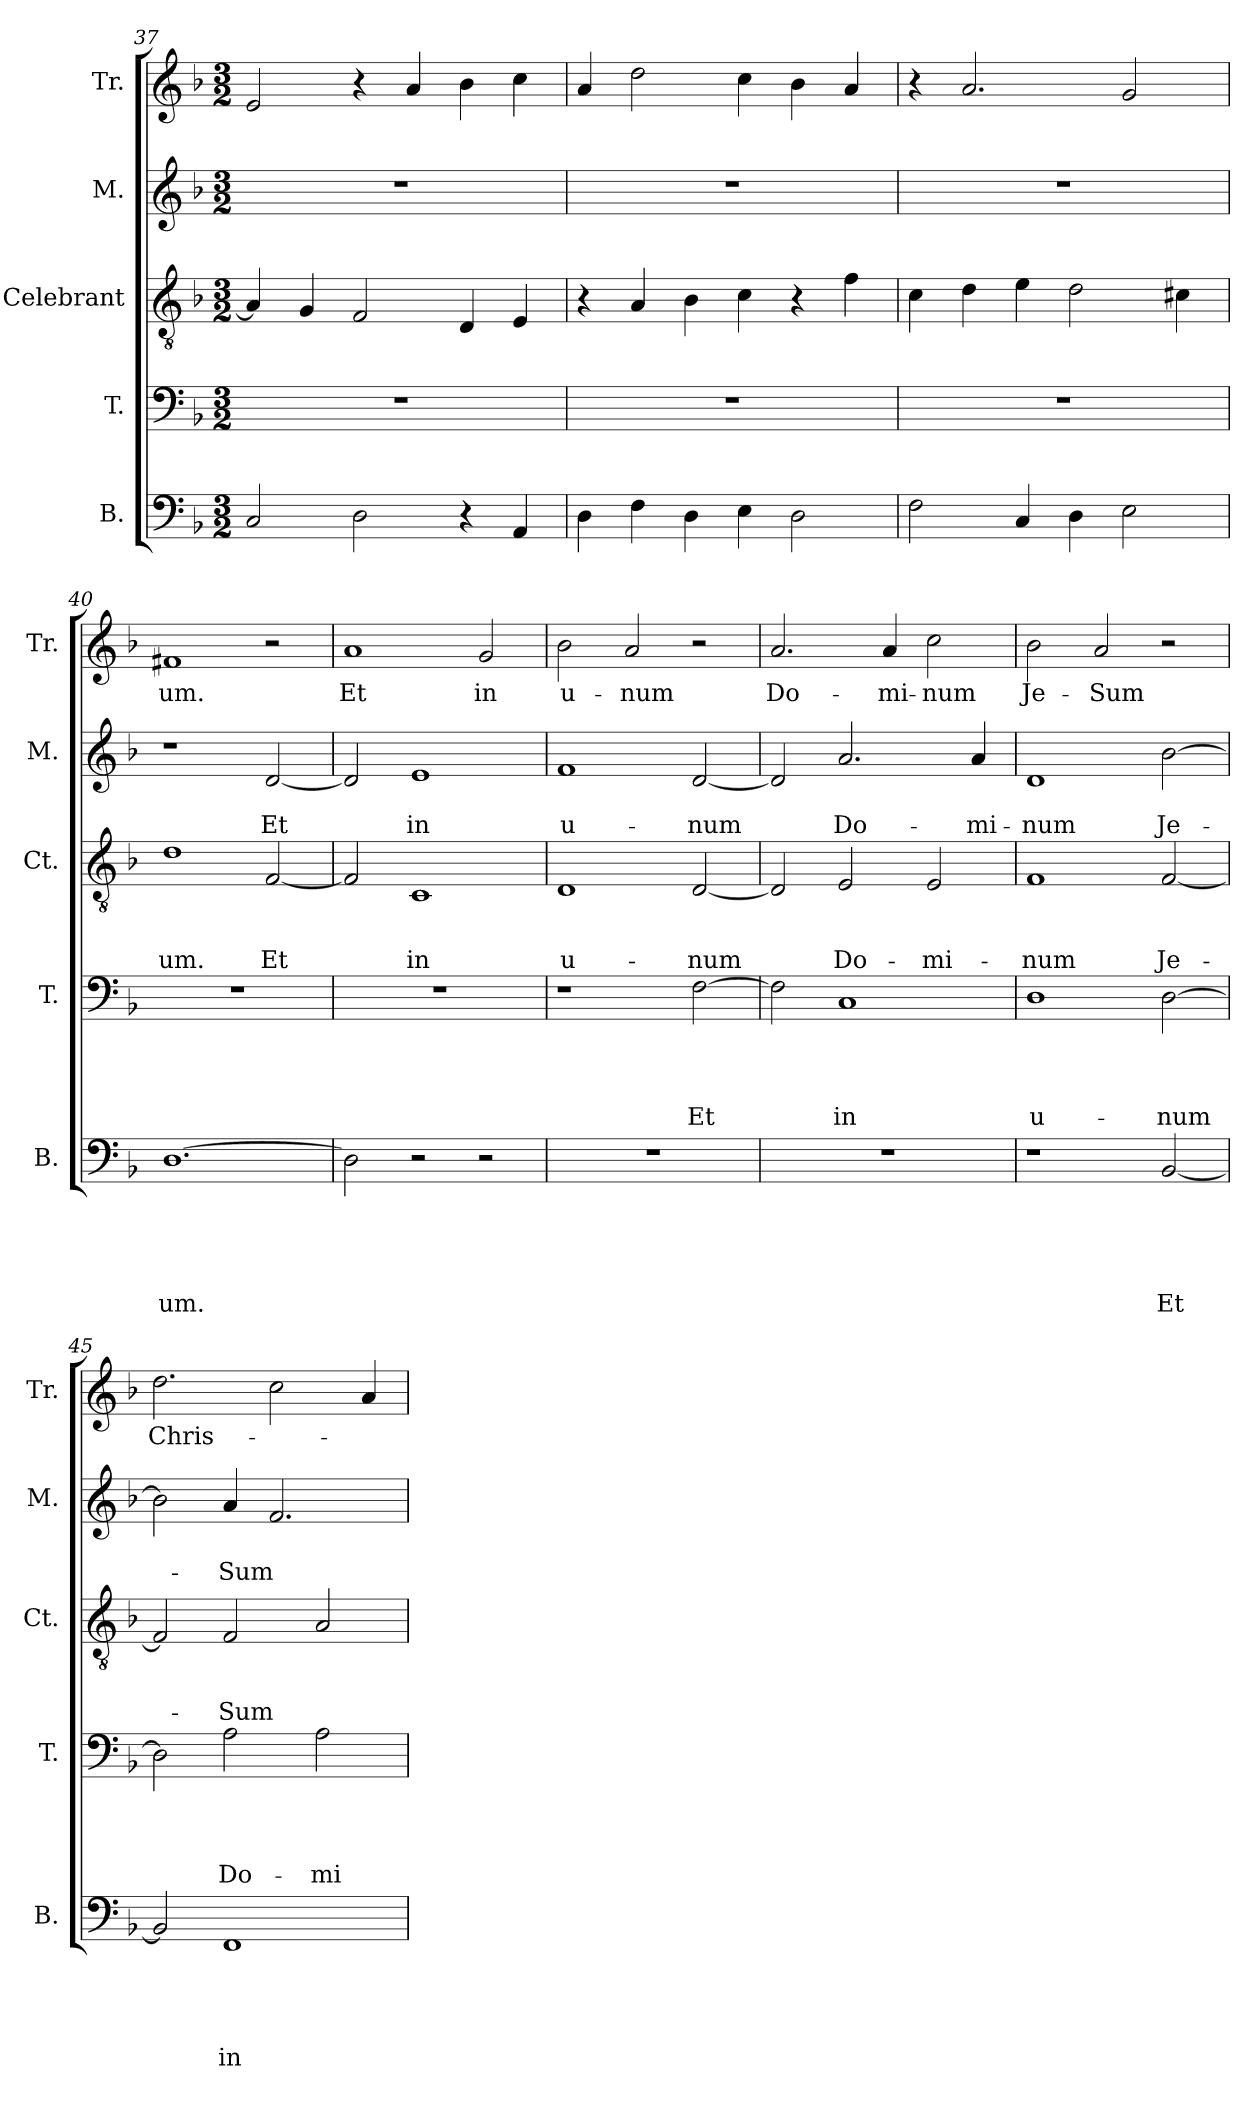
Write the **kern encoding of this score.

**kern	**text	**text	**text	**text	**text	**kern	**text	**text	**text	**text	**kern	**text	**text	**text	**kern	**text	**text	**kern	**text
*part5	*part5	*part5	*part5	*part5	*part5	*part4	*part4	*part4	*part4	*part4	*part3	*part3	*part3	*part3	*part2	*part2	*part2	*part1	*part1
*staff5	*staff5	*staff5	*staff5	*staff5	*staff5	*staff4	*staff4	*staff4	*staff4	*staff4	*staff3	*staff3	*staff3	*staff3	*staff2	*staff2	*staff2	*staff1	*staff1
*I"B.	*	*	*	*	*	*I"T.	*	*	*	*	*I"Celebrant	*	*	*	*I"M.	*	*	*I"Tr.	*
*I'B.	*	*	*	*	*	*I'T.	*	*	*	*	*I'Ct.	*	*	*	*I'M.	*	*	*I'Tr.	*
*clefF4	*	*	*	*	*	*clefF4	*	*	*	*	*clefGv2	*	*	*	*clefG2	*	*	*clefG2	*
*k[b-]	*	*	*	*	*	*k[b-]	*	*	*	*	*k[b-]	*	*	*	*k[b-]	*	*	*k[b-]	*
*F:	*	*	*	*	*	*F:	*	*	*	*	*F:	*	*	*	*F:	*	*	*F:	*
*M3/2	*	*	*	*	*	*M3/2	*	*	*	*	*M3/2	*	*	*	*M3/2	*	*	*M3/2	*
=37	=37	=37	=37	=37	=37	=37	=37	=37	=37	=37	=37	=37	=37	=37	=37	=37	=37	=37	=37
2C/	.	.	.	.	.	1.r	.	.	.	.	4A/]	.	.	.	1.r	.	.	2e/	.
.	.	.	.	.	.	.	.	.	.	.	4G/	.	.	.	.	.	.	.	.
2D\	.	.	.	.	.	.	.	.	.	.	2F/	.	.	.	.	.	.	4r	.
.	.	.	.	.	.	.	.	.	.	.	.	.	.	.	.	.	.	4a/	.
4r	.	.	.	.	.	.	.	.	.	.	4D/	.	.	.	.	.	.	4b-\	.
4AA/	.	.	.	.	.	.	.	.	.	.	4E/	.	.	.	.	.	.	4cc\	.
!!LO:LB:g=z
=38	=38	=38	=38	=38	=38	=38	=38	=38	=38	=38	=38	=38	=38	=38	=38	=38	=38	=38	=38
!	!	!	!	!	!	!LO:N:vis=1	!	!	!	!	!	!	!	!	!LO:N:vis=1	!	!	!	!
4D\	.	.	.	.	.	1.r	.	.	.	.	4r	.	.	.	1.r	.	.	4a/	.
4F\	.	.	.	.	.	.	.	.	.	.	4A/	.	.	.	.	.	.	2dd\	.
4D\	.	.	.	.	.	.	.	.	.	.	4B-\	.	.	.	.	.	.	.	.
4E\	.	.	.	.	.	.	.	.	.	.	4c\	.	.	.	.	.	.	4cc\	.
2D\	.	.	.	.	.	.	.	.	.	.	4r	.	.	.	.	.	.	4b-\	.
.	.	.	.	.	.	.	.	.	.	.	4f\	.	.	.	.	.	.	4a/	.
=39	=39	=39	=39	=39	=39	=39	=39	=39	=39	=39	=39	=39	=39	=39	=39	=39	=39	=39	=39
!	!	!	!	!	!	!LO:N:vis=1	!	!	!	!	!	!	!	!	!LO:N:vis=1	!	!	!	!
2F\	.	.	.	.	.	1.r	.	.	.	.	4c\	.	.	.	1.r	.	.	4r	.
.	.	.	.	.	.	.	.	.	.	.	4d\	.	.	.	.	.	.	2.a/	.
4C/	.	.	.	.	.	.	.	.	.	.	4e\	.	.	.	.	.	.	.	.
4D\	.	.	.	.	.	.	.	.	.	.	2d\	.	.	.	.	.	.	.	.
2E\	.	.	.	.	.	.	.	.	.	.	.	.	.	.	.	.	.	2g/	.
.	.	.	.	.	.	.	.	.	.	.	4c#\	.	.	.	.	.	.	.	.
=40	=40	=40	=40	=40	=40	=40	=40	=40	=40	=40	=40	=40	=40	=40	=40	=40	=40	=40	=40
!	!	!	!	!	!LO:LY:b	!LO:N:vis=1	!	!	!	!	!	!	!	!LO:LY:b	!	!	!	!	!LO:LY:b
[>1.D	.	.	.	.	-um.	1.r	.	.	.	.	1d	.	.	-um.	1r	.	.	1f#X	-um.
!	!	!	!	!	!	!	!	!	!	!	!	!	!	!LO:LY:b	!	!	!LO:LY:b	!	!
.	.	.	.	.	.	.	.	.	.	.	[<2F/	.	.	Et	[<2d/	.	Et	2r	.
=41	=41	=41	=41	=41	=41	=41	=41	=41	=41	=41	=41	=41	=41	=41	=41	=41	=41	=41	=41
!	!	!	!	!	!	!LO:N:vis=1	!	!	!	!	!	!	!	!	!	!	!	!	!LO:LY:b
2D\]	.	.	.	.	.	1.r	.	.	.	.	2F/]	.	.	.	2d/]	.	.	1a	Et
!	!	!	!	!	!	!	!	!	!	!	!	!	!	!LO:LY:b	!	!	!LO:LY:b	!	!
2r	.	.	.	.	.	.	.	.	.	.	1C	.	.	in	1e	.	in	.	.
!	!	!	!	!	!	!	!	!	!	!	!	!	!	!	!	!	!	!	!LO:LY:b
2r	.	.	.	.	.	.	.	.	.	.	.	.	.	.	.	.	.	2g/	in
=42	=42	=42	=42	=42	=42	=42	=42	=42	=42	=42	=42	=42	=42	=42	=42	=42	=42	=42	=42
!LO:N:vis=1	!	!	!	!	!	!	!	!	!	!	!	!	!	!LO:LY:b	!	!	!LO:LY:b	!	!LO:LY:b
1.r	.	.	.	.	.	1r	.	.	.	.	1D	.	.	u-	1f	.	u-	2b-\	u-
!	!	!	!	!	!	!	!	!	!	!	!	!	!	!	!	!	!	!	!LO:LY:b
.	.	.	.	.	.	.	.	.	.	.	.	.	.	.	.	.	.	2a/	-num
!	!	!	!	!	!	!	!	!	!	!LO:LY:b	!	!	!	!LO:LY:b	!	!	!LO:LY:b	!	!
.	.	.	.	.	.	[>2F\	.	.	.	Et	[<2D/	.	.	-num	[<2d/	.	-num	2r	.
=43	=43	=43	=43	=43	=43	=43	=43	=43	=43	=43	=43	=43	=43	=43	=43	=43	=43	=43	=43
!LO:N:vis=1	!	!	!	!	!	!	!	!	!	!	!	!	!	!	!	!	!	!	!LO:LY:b
1.r	.	.	.	.	.	2F\]	.	.	.	.	2D/]	.	.	.	2d/]	.	.	2.a/	Do-
!	!	!	!	!	!	!	!	!	!	!LO:LY:b	!	!	!	!LO:LY:b	!	!	!LO:LY:b	!	!
.	.	.	.	.	.	1C	.	.	.	in	2E/	.	.	Do-	2.a/	.	Do-	.	.
!	!	!	!	!	!	!	!	!	!	!	!	!	!	!	!	!	!	!	!LO:LY:b
.	.	.	.	.	.	.	.	.	.	.	.	.	.	.	.	.	.	4a/	-mi-
!	!	!	!	!	!	!	!	!	!	!	!	!	!	!LO:LY:b	!	!	!	!	!LO:LY:b
.	.	.	.	.	.	.	.	.	.	.	2E/	.	.	-mi-	.	.	.	2cc\	-num
!	!	!	!	!	!	!	!	!	!	!	!	!	!	!	!	!	!LO:LY:b	!	!
.	.	.	.	.	.	.	.	.	.	.	.	.	.	.	4a/	.	-mi-	.	.
=44	=44	=44	=44	=44	=44	=44	=44	=44	=44	=44	=44	=44	=44	=44	=44	=44	=44	=44	=44
!	!	!	!	!	!	!	!	!	!	!LO:LY:b	!	!	!	!LO:LY:b	!	!	!LO:LY:b:rj	!	!LO:LY:b
1r	.	.	.	.	.	1D	.	.	.	u-	1F	.	.	-num	1d	.	-num	2b-\	Je-
!	!	!	!	!	!	!	!	!	!	!	!	!	!	!	!	!	!	!	!LO:LY:b
.	.	.	.	.	.	.	.	.	.	.	.	.	.	.	.	.	.	2a/	-Sum
!	!	!	!	!	!LO:LY:b	!	!	!	!	!LO:LY:b	!	!	!	!LO:LY:b	!	!	!LO:LY:b	!	!
[>2BB-/	.	.	.	.	Et	[>2D\	.	.	.	-num	[>2F/	.	.	Je-	[>2b-\	.	Je-	2r	.
!!LO:PB:g=z
=45	=45	=45	=45	=45	=45	=45	=45	=45	=45	=45	=45	=45	=45	=45	=45	=45	=45	=45	=45
!	!	!	!	!	!	!	!	!	!	!	!	!	!	!	!	!	!	!	!LO:LY:b
2BB-/]	.	.	.	.	.	2D\]	.	.	.	.	2F/]	.	.	.	2b-\]	.	.	2.dd\	Chris-
!	!	!	!	!	!LO:LY:b	!	!	!	!	!LO:LY:b	!	!	!	!LO:LY:b	!	!	!LO:LY:b	!	!
1FF	.	.	.	.	in	2A\	.	.	.	Do-	2F/	.	.	-Sum	4a/	.	-Sum	.	.
.	.	.	.	.	.	.	.	.	.	.	.	.	.	.	2.f/	.	.	2cc\	.
!	!	!	!	!	!	!	!	!	!	!LO:LY:b	!	!	!	!	!	!	!	!	!
.	.	.	.	.	.	2A\	.	.	.	-mi-	2A/	.	.	.	.	.	.	.	.
.	.	.	.	.	.	.	.	.	.	.	.	.	.	.	.	.	.	4a/	.
=	=	=	=	=	=	=	=	=	=	=	=	=	=	=	=	=	=	=	=
*-	*-	*-	*-	*-	*-	*-	*-	*-	*-	*-	*-	*-	*-	*-	*-	*-	*-	*-	*-
